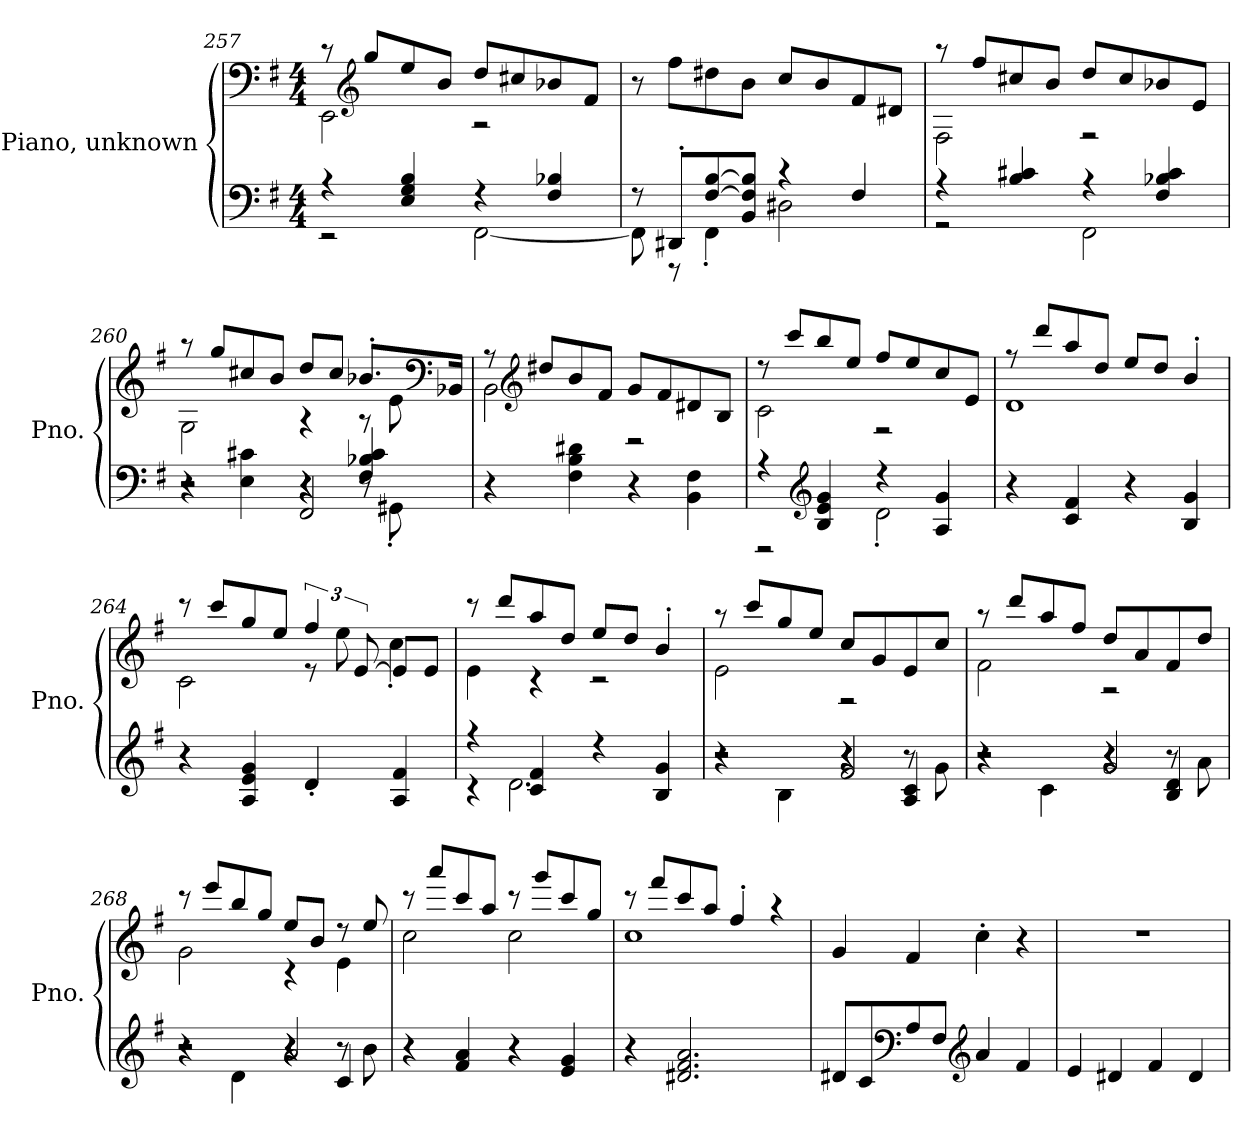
**kern	**kern
*part1	*part1
*staff2	*staff1
*I"Piano, unknown	*
*I'Pno.	*
*clefF4	*clefF4
*k[f#]	*k[f#]
*M4/4	*M4/4
=257	=257
*^	*^
4r	2r	8r	2EE\
*	*	*clefG2	*
.	.	8gg/L	.
4E/ 4G/ 4B/	.	8ee/	.
.	.	8b/J	.
4r	[2FF#\	8dd/L	2r
.	.	8cc#X/	.
4F#/ 4B-X/	.	8b-X/	.
.	.	8f#/J	.
*	*	*v	*v
!!LO:PB:g=z
=258	=258	=258
8r	8FF#\]	8r
8DD#X'/L	8r	8ff#\L
[8F#/ [8B/	4FF#'\	8dd#X\
8BB/ 8F#/] 8B/]J	.	8b\J
4r	2D#X\	8cc/L
.	.	8b/
4F#/	.	8f#/
.	.	8d#X/J
=259	=259	=259
*	*	*^
4r	2r	8r	2F#\
.	.	8ff#/L	.
4B/ 4c#X/	.	8cc#X/	.
.	.	8b/J	.
4r	2FF#\	8dd/L	2r
.	.	8cc#/	.
4F#/ 4B-X/ 4c#/	.	8b-X/	.
.	.	8e/J	.
=260	=260	=260	=260
*	*^	*	*
2r	4r	2r	8r	2G\
.	.	.	8gg/L	.
.	4E\ 4c#X\	.	8cc#X/	.
.	.	.	8b/J	.
4r	4r	2FF#/	8dd/L	4r
.	.	.	8cc#/J	.
4F#/ 4B-X/ 4c#/	8r	.	8.b-X'/L	8r
.	8GG#X'\	.	.	8e\
*	*	*	*clefF4	*
.	.	.	16BB-X/Jk	.
*v	*v	*v	*	*
!!LO:LB:g=z	!!
=261	=261	=261
4r	8r	2BB\
*	*clefG2	*
.	8dd#X/L	.
4F#\ 4B\ 4d#X\	8b/	.
.	8f#/J	.
4r	8g/L	2r
.	8f#/	.
4BB\ 4F#\	8d#X/	.
.	8B/J	.
=262	=262	=262
*^	*	*
4r	2r	8r	2c\
.	.	8ccc/L	.
*clefG2	*	*	*
4B/ 4e/ 4g/	.	8bb/	.
.	.	8ee/J	.
4r	2d'\	8ff#/L	2r
.	.	8ee/	.
4A/ 4g/	.	8cc/	.
.	.	8e/J	.
*v	*v	*	*
=263	=263	=263
4r	8r	1d
.	8ddd/L	.
4c/ 4f#/	8aa/	.
.	8dd/J	.
4r	8ee/L	.
.	8dd/J	.
4B/ 4g/	4b'/	.
=264	=264	=264
4r	8r	2c\
.	8ccc/L	.
4A/ 4e/ 4g/	8gg/	.
.	8ee/J	.
4d'/	6ff#/	8r
.	.	8ee\
.	[12e/	.
4A/ 4f#/	8e/L]	4cc'\
.	8e/J	.
!!LO:LB:g=z	!!
=265	=265	=265
*^	*	*
4r	4r	8r	4e\
.	.	8ddd/L	.
4c/ 4f#/	2.d\	8aa/	4r
.	.	8dd/J	.
4r	.	8ee/L	2r
.	.	8dd/J	.
4B/ 4g/	.	4b'/	.
=266	=266	=266	=266
*	*^	*	*
2r	4r	2r	8r	2e\
.	.	.	8ccc/L	.
.	4B\	.	8gg/	.
.	.	.	8ee/J	.
2f#/	4r	4r	8cc/L	2r
.	.	.	8g/	.
.	8r	4A/ 4c/	8e/	.
.	8g\	.	8cc/J	.
=267	=267	=267	=267	=267
2r	4r	2r	8r	2f#\
.	.	.	8ddd/L	.
.	4c\	.	8aa/	.
.	.	.	8ff#/J	.
2g/	4r	4r	8dd/L	2r
.	.	.	8a/	.
.	8r	4B/ 4d/	8f#/	.
.	8a\	.	8dd/J	.
=268	=268	=268	=268	=268
2r	4r	2r	8r	2g\
.	.	.	8eee/L	.
.	4d\	.	8bb/	.
.	.	.	8gg/J	.
2a/	4r	4r	8ee/L	4r
.	.	.	8b/J	.
.	8r	4c/	8r	4e\
.	8b\	.	8ee/	.
*v	*v	*v	*	*
!!LO:LB:g=z	!!
=269	=269	=269
4r	8r	2cc\
.	8aaa/L	.
4f#/ 4a/	8ccc/	.
.	8aa/J	.
4r	8r	2cc\
.	8ggg/L	.
4e/ 4g/	8ccc/	.
.	8gg/J	.
=270	=270	=270
4r	8r	1cc
.	8fff#/L	.
2.d#X/ 2.f#/ 2.a/	8ccc/	.
.	8aa/J	.
.	4ff#'/	.
.	4r	.
*	*v	*v
=271	=271
8d#X/L	4g/
8c/	.
*clefF4	*
8A/	4f#/
8F#/J	.
*clefG2	*
4a/	4cc'\
4f#/	4r
=272	=272
4e/	1r
4d#X/	.
4f#/	.
4d#/	.
=	=
*-	*-
